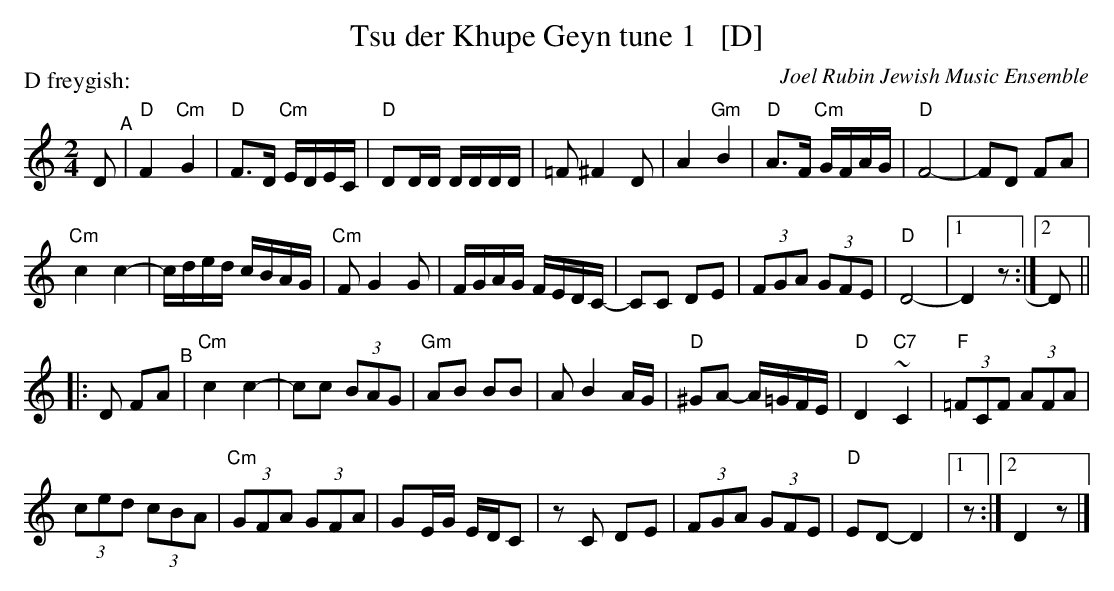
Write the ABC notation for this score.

X:1
T: Tsu der Khupe Geyn tune 1   [D]
O: Joel Rubin Jewish Music Ensemble
P: D freygish:
M: 2/4
L: 1/16
K: ^F_B_E	% D freygish
D2 "^A"|\
"D"F4 "Cm"G4 | "D"F3D "Cm"EDEC | "D"D2DD DDDD | =F2 ^F4 D2 |\
A4 "Gm"B4 | "D"A3F "Cm"GFAG | "D"F8- | F2D2 F2A2 |
"Cm"c4 c4- | cded cBAG | "Cm"F2 G4 G2 | FGAG FEDC- |\
C2C2 D2E2 | (3F2G2A2 (3G2F2E2 | "D"D8- |1 D4 z2 :|2 D2 ||
|: D2 F2A2 "^B"|\
"Cm"c4 c4- | c2c2 (3B2A2G2 | "Gm"A2B2 B2B2 | A2 B4 AG |\
"D" ^G2A2- A=GFE | "D"D4 "C7"~C4 | "F"(3=F2C2F2 (3A2F2A2 |
(3c2e2d2 (3c2B2A2 |\
"Cm"(3G2F2A2 (3G2F2A2 | G2EG EDC2 | z2C2 D2E2 | (3F2G2A2 (3G2F2E2 |\
"D"E2D2- D4 |1 z2 :|2 D4 z2 |]
